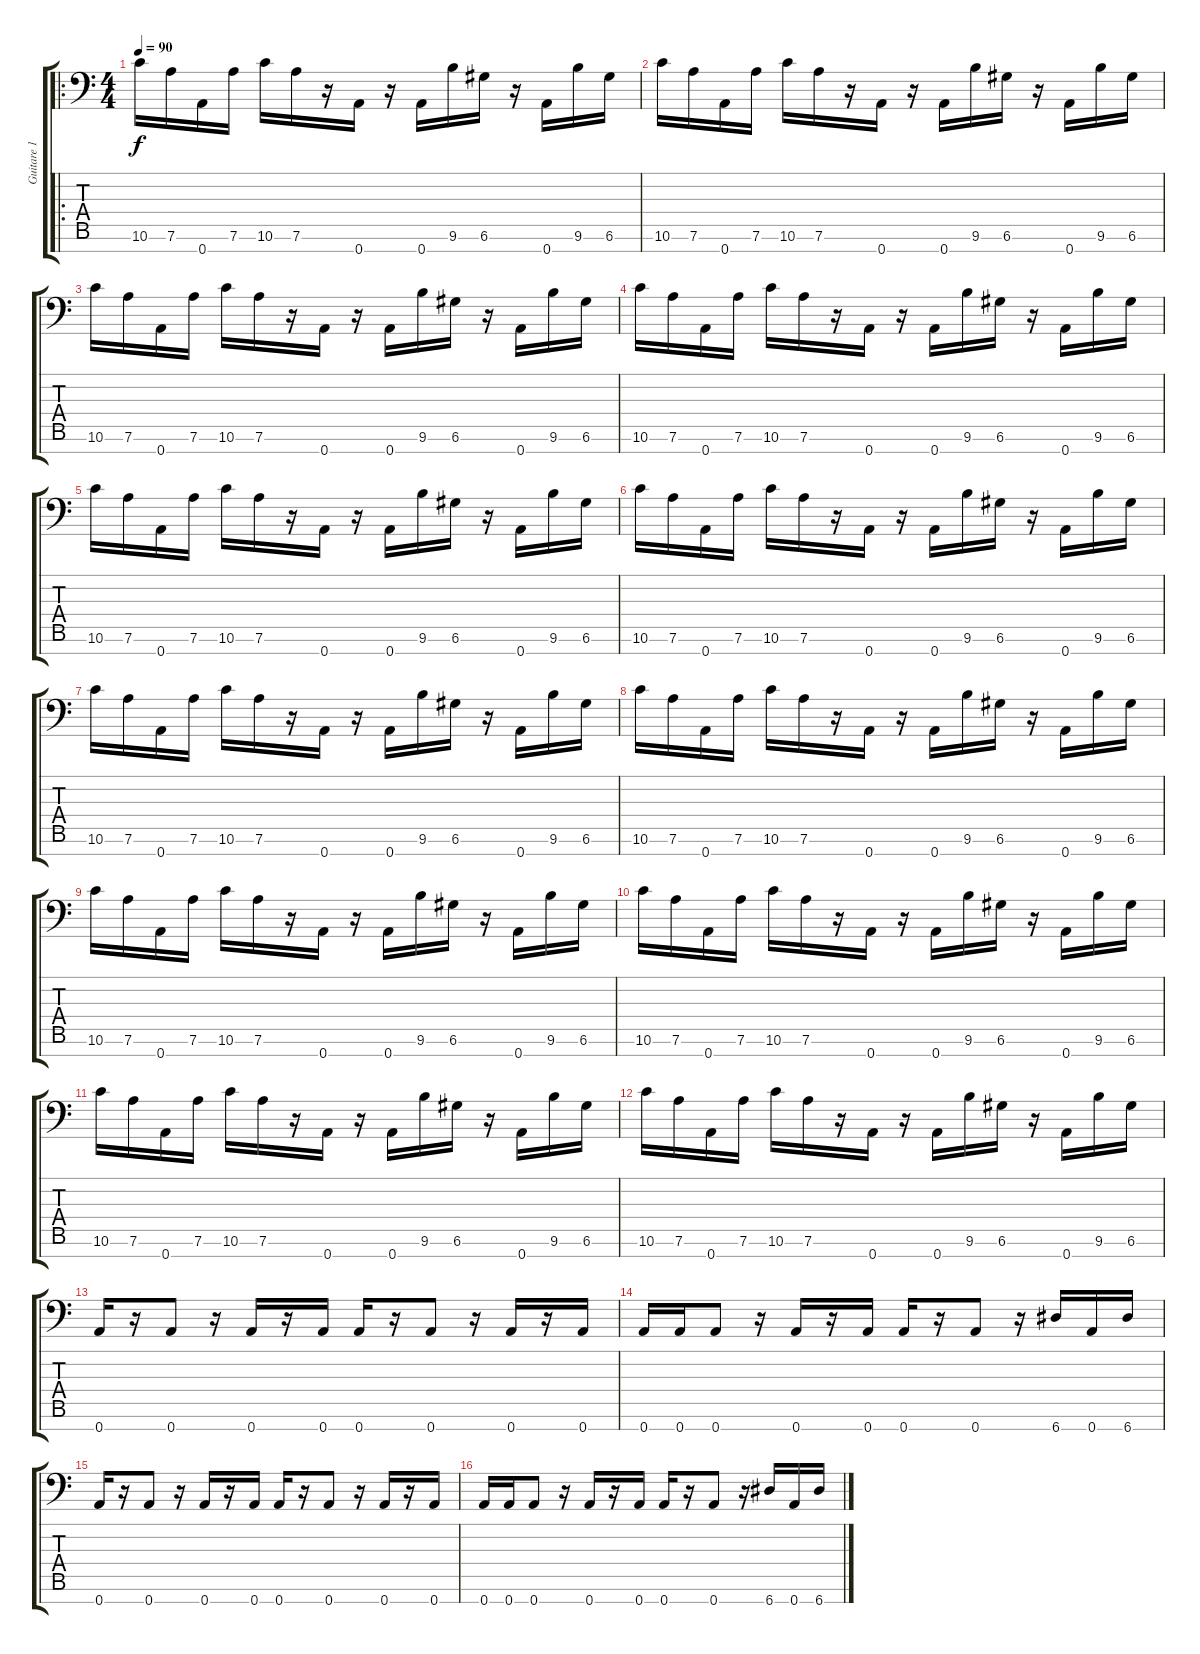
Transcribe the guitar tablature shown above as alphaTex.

\track ("Guitare 1" "Guitare 1") {instrument overdrivenguitar}
\staff {score tabs}
\tuning (D4 A3 F3 C3 G2 D2 A1) {hide}
\ro
\ts (4 4)
\tempo 90
\clef f4
\ks c
10.6.16{dy f instrument overdrivenguitar} 7.6.16 0.7.16 7.6.16 10.6.16 7.6.16 r.16 0.7.16 r.16 0.7.16 9.6.16 6.6.16 r.16 0.7.16 9.6.16 6.6.16 |
10.6.16 7.6.16 0.7.16 7.6.16 10.6.16 7.6.16 r.16 0.7.16 r.16 0.7.16 9.6.16 6.6.16 r.16 0.7.16 9.6.16 6.6.16 |
10.6.16 7.6.16 0.7.16 7.6.16 10.6.16 7.6.16 r.16 0.7.16 r.16 0.7.16 9.6.16 6.6.16 r.16 0.7.16 9.6.16 6.6.16 |
10.6.16 7.6.16 0.7.16 7.6.16 10.6.16 7.6.16 r.16 0.7.16 r.16 0.7.16 9.6.16 6.6.16 r.16 0.7.16 9.6.16 6.6.16 |
10.6.16 7.6.16 0.7.16 7.6.16 10.6.16 7.6.16 r.16 0.7.16 r.16 0.7.16 9.6.16 6.6.16 r.16 0.7.16 9.6.16 6.6.16 |
10.6.16 7.6.16 0.7.16 7.6.16 10.6.16 7.6.16 r.16 0.7.16 r.16 0.7.16 9.6.16 6.6.16 r.16 0.7.16 9.6.16 6.6.16 |
10.6.16 7.6.16 0.7.16 7.6.16 10.6.16 7.6.16 r.16 0.7.16 r.16 0.7.16 9.6.16 6.6.16 r.16 0.7.16 9.6.16 6.6.16 |
10.6.16 7.6.16 0.7.16 7.6.16 10.6.16 7.6.16 r.16 0.7.16 r.16 0.7.16 9.6.16 6.6.16 r.16 0.7.16 9.6.16 6.6.16 |
10.6.16 7.6.16 0.7.16 7.6.16 10.6.16 7.6.16 r.16 0.7.16 r.16 0.7.16 9.6.16 6.6.16 r.16 0.7.16 9.6.16 6.6.16 |
10.6.16 7.6.16 0.7.16 7.6.16 10.6.16 7.6.16 r.16 0.7.16 r.16 0.7.16 9.6.16 6.6.16 r.16 0.7.16 9.6.16 6.6.16 |
10.6.16 7.6.16 0.7.16 7.6.16 10.6.16 7.6.16 r.16 0.7.16 r.16 0.7.16 9.6.16 6.6.16 r.16 0.7.16 9.6.16 6.6.16 |
10.6.16 7.6.16 0.7.16 7.6.16 10.6.16 7.6.16 r.16 0.7.16 r.16 0.7.16 9.6.16 6.6.16 r.16 0.7.16 9.6.16 6.6.16 |
0.7.16 r.16 0.7.8 r.16 0.7.16 r.16 0.7.16 0.7.16 r.16 0.7.8 r.16 0.7.16 r.16 0.7.16 |
0.7.16 0.7.16 0.7.8 r.16 0.7.16 r.16 0.7.16 0.7.16 r.16 0.7.8 r.16 6.7.16 0.7.16 6.7.16 |
0.7.16 r.16 0.7.8 r.16 0.7.16 r.16 0.7.16 0.7.16 r.16 0.7.8 r.16 0.7.16 r.16 0.7.16 |
0.7.16 0.7.16 0.7.8 r.16 0.7.16 r.16 0.7.16 0.7.16 r.16 0.7.8 r.16 6.7.16 0.7.16 6.7.16
